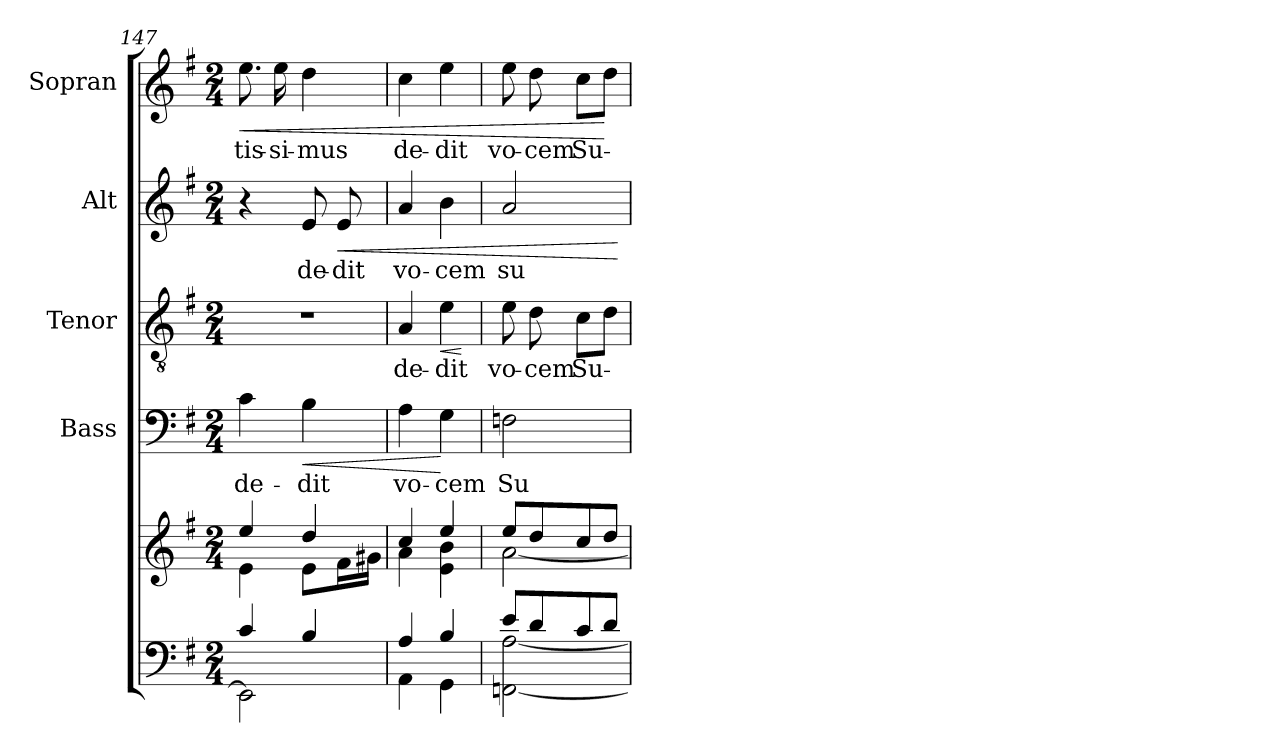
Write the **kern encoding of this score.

**kern	**kern	**kern	**text	**dynam	**kern	**text	**dynam	**kern	**text	**dynam	**kern	**text	**dynam
*part5	*part5	*part4	*part4	*part4	*part3	*part3	*part3	*part2	*part2	*part2	*part1	*part1	*part1
*staff6	*staff5	*staff4	*staff4	*staff4	*staff3	*staff3	*staff3	*staff2	*staff2	*staff2	*staff1	*staff1	*staff1
*	*	*I"Bass	*	*	*I"Tenor	*	*	*I"Alt	*	*	*I"Sopran	*	*
*	*	*I'B.	*	*	*I'T.	*	*	*I'A.	*	*	*I'S.	*	*
*clefF4	*clefG2	*clefF4	*	*	*clefGv2	*	*	*clefG2	*	*	*clefG2	*	*
*k[f#]	*k[f#]	*k[f#]	*	*	*k[f#]	*	*	*k[f#]	*	*	*k[f#]	*	*
*G:	*G:	*G:	*	*	*G:	*	*	*G:	*	*	*G:	*	*
*M2/4	*M2/4	*M2/4	*	*	*M2/4	*	*	*M2/4	*	*	*M2/4	*	*
=147	=147	=147	=147	=147	=147	=147	=147	=147	=147	=147	=147	=147	=147
*^	*^	*	*	*	*	*	*	*	*	*	*	*	*
!	!	!	!	!	!LO:LY:b	!	!	!	!	!	!	!	!	!LO:LY:b	!LO:HP:b
4c/	2EE\]	4ee/	4e\	4c\	de-	.	2r	.	.	4r	.	.	8.ee\	-tis-	<
!	!	!	!	!	!	!	!	!	!	!	!	!	!	!LO:LY:b	!
.	.	.	.	.	.	.	.	.	.	.	.	.	16ee\	-si-	.
!	!	!	!	!	!LO:LY:b	!LO:HP:b	!	!	!	!	!LO:LY:b	!	!	!LO:LY:b	!
4B/	.	4dd/	8e\L	4B\	-dit	<	.	.	.	8e/	de-	.	4dd\	-mus	.
!	!	!	!	!	!	!	!	!	!	!	!LO:LY:b	!LO:HP:b	!	!	!
.	.	.	16f#\L	.	.	.	.	.	.	8e/	-dit	<	.	.	.
.	.	.	16g#X\JJ	.	.	.	.	.	.	.	.	.	.	.	.
=148	=148	=148	=148	=148	=148	=148	=148	=148	=148	=148	=148	=148	=148	=148	=148
!	!	!	!	!	!LO:LY:b	!	!	!LO:LY:b	!	!	!LO:LY:b	!	!	!LO:LY:b	!
4A/	4AA\	4cc/	4a\	4A\	vo-	.	4A/	de-	.	4a/	vo-	.	4cc\	de-	.
!	!	!	!	!	!LO:LY:b	!	!	!LO:LY:b	!LO:HP:b	!	!LO:LY:b	!	!	!LO:LY:b	!
4B/	4GG\	4ee/	4e\ 4b\	4G\	-cem	[	4e\	-dit	<	4b\	-cem	.	4ee\	-dit	.
*v	*v	*	*	*	*	*	*	*	*	*	*	*	*	*	*
*	*v	*v	*	*	*	*	*	*	*	*	*	*	*	*
.	.	.	.	.	.	.	[	.	.	.	.	.	.
=149	=149	=149	=149	=149	=149	=149	=149	=149	=149	=149	=149	=149	=149
*^	*^	*	*	*	*	*	*	*	*	*	*	*	*
!	!	!	!	!	!LO:LY:b	!	!	!LO:LY:b	!	!	!LO:LY:b	!	!	!LO:LY:b	!
8e/L	[<2FFn\ [<2A\	8ee/L	[<2a\	2Fn\	Su-	.	8e\	vo-	.	2a/	su-	.	8ee\	vo-	.
!	!	!	!	!	!	!	!	!LO:LY:b	!	!	!	!	!	!LO:LY:b	!
8d/	.	8dd/	.	.	.	.	8d\	-cem	.	.	.	.	8dd\	-cem	.
!	!	!	!	!	!	!	!	!LO:LY:b	!	!	!	!	!	!LO:LY:b	!
8c/	.	8cc/	.	.	.	.	8c\L	Su-	.	.	.	.	8cc\L	Su-	.
8d/J	.	8dd/J	.	.	.	.	8d\J	.	.	.	.	.	8dd\J	.	[
*v	*v	*	*	*	*	*	*	*	*	*	*	*	*	*	*
*	*v	*v	*	*	*	*	*	*	*	*	*	*	*	*
.	.	.	.	.	.	.	.	.	.	[	.	.	.
=	=	=	=	=	=	=	=	=	=	=	=	=	=
*-	*-	*-	*-	*-	*-	*-	*-	*-	*-	*-	*-	*-	*-
